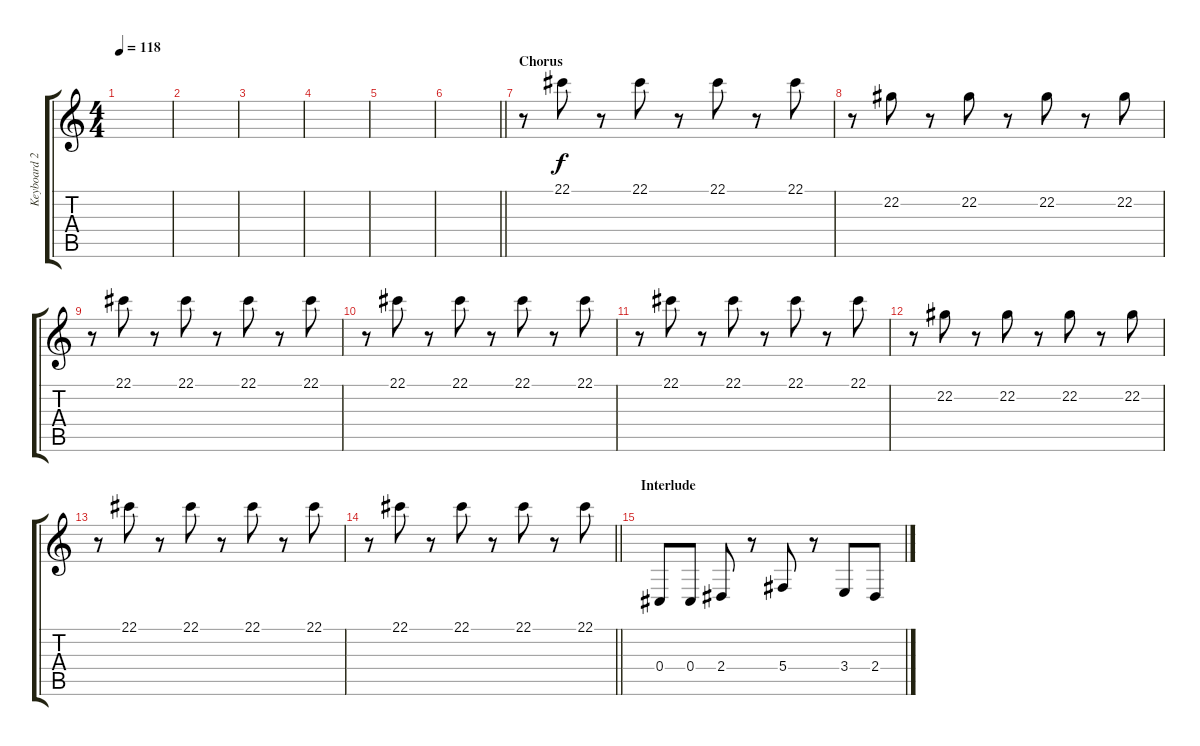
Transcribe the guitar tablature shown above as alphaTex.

\track ("Keyboard 2" "Keyboard 2") {instrument lead2sawtooth}
\staff {score tabs}
\tuning (Eb4 Bb3 Gb3 Db3 Ab2 Db2) {hide}
\ts (4 4)
\tempo 118
\clef g2
\ks c
|
|
|
|
|
\barLineRight lightlight
|
\section ("" "Chorus")
r.8 22.1.8 r.8 22.1.8 r.8 22.1.8 r.8 22.1.8 |
r.8 22.2.8 r.8 22.2.8 r.8 22.2.8 r.8 22.2.8 |
r.8 22.1.8 r.8 22.1.8 r.8 22.1.8 r.8 22.1.8 |
r.8 22.1.8 r.8 22.1.8 r.8 22.1.8 r.8 22.1.8 |
r.8 22.1.8 r.8 22.1.8 r.8 22.1.8 r.8 22.1.8 |
r.8 22.2.8 r.8 22.2.8 r.8 22.2.8 r.8 22.2.8 |
r.8 22.1.8 r.8 22.1.8 r.8 22.1.8 r.8 22.1.8 |
\barLineRight lightlight
r.8 22.1.8 r.8 22.1.8 r.8 22.1.8 r.8 22.1.8 |
\section ("" "Interlude")
0.4.8 0.4.8 2.4.8 r.8 5.4.8 r.8 3.4.8 2.4.8
